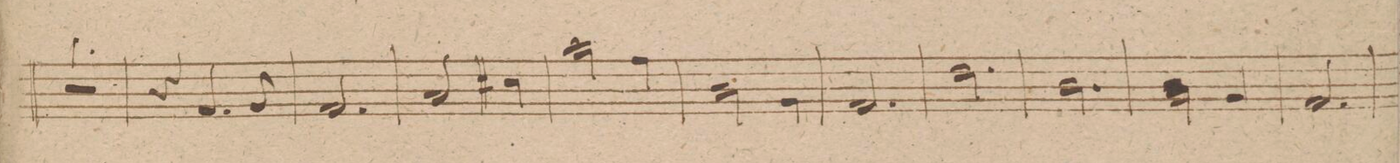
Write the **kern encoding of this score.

**kern	**dynam
*I"Clarinetto 1mo in A	*
*clefG2	*
*k[f#c#g#d#]	*
*M3/4	*
2.r	.
=49	=49
4r	.
4.d#	.
8e	.
=50	=50
2.d#	.
=51	=51
2f#	.
4a#X	.
=52	=52
2ff#	.
4dd#	.
=53	=53
2g#	.
4e\	.
=54	=54
2.d#	.
=55	=55
2.b	.
=56	=56
2.g#	.
=57	=57
2f#\	.
4e\	.
=58	=58
2.d#	.
=59	=59
*-	*-
